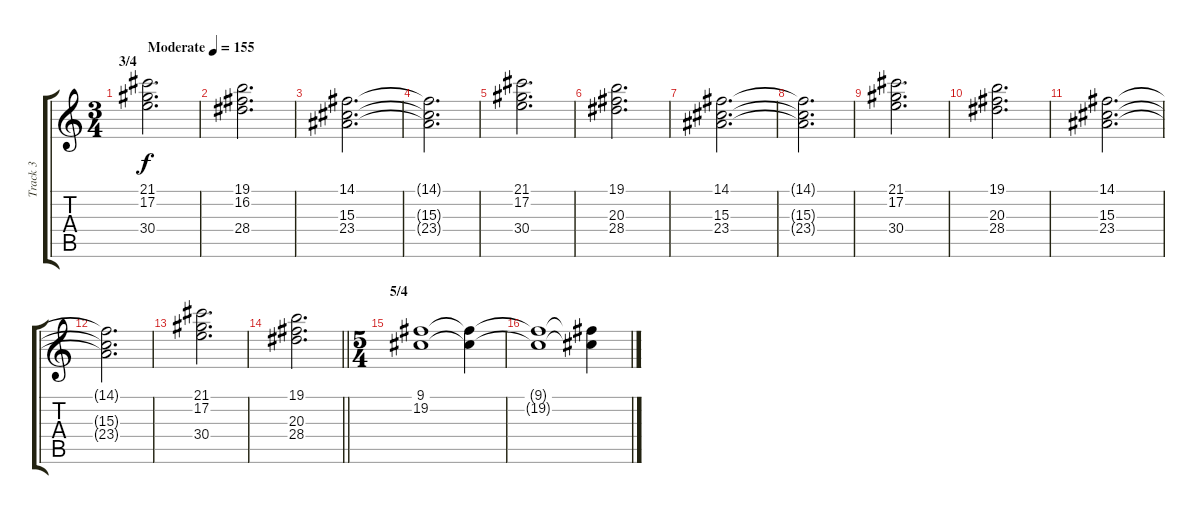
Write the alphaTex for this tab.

\track ("Track 3" "Track 3") {instrument rockorgan}
\staff {score tabs}
\tuning (E4 B3 G3 D3 A2 E2) {hide}
\ts (3 4)
\section ("" "3/4")
\tempo (155 "Moderate")
\clef g2
\ks c
(21.1 17.2 30.4).2{d dy f instrument rockorgan} |
(19.1 16.2 28.4).2{d} |
(14.1 15.3 23.4).2{d} |
(14.1{t} 15.3{t} 23.4{t}).2{d} |
(21.1 17.2 30.4).2{d} |
(19.1 20.3 28.4).2{d} |
(14.1 15.3 23.4).2{d} |
(14.1{t} 15.3{t} 23.4{t}).2{d} |
(21.1 17.2 30.4).2{d} |
(19.1 20.3 28.4).2{d} |
(14.1 15.3 23.4).2{d} |
(14.1{t} 15.3{t} 23.4{t}).2{d} |
(21.1 17.2 30.4).2{d} |
\barLineRight lightlight
(19.1 20.3 28.4).2{d} |
\ts (5 4)
\section ("" "5/4")
(9.1 19.2).1 (9.1{t} 19.2{t}).4 |
(9.1{t} 19.2{t}).1 (9.1{t} 19.2{t}).4
